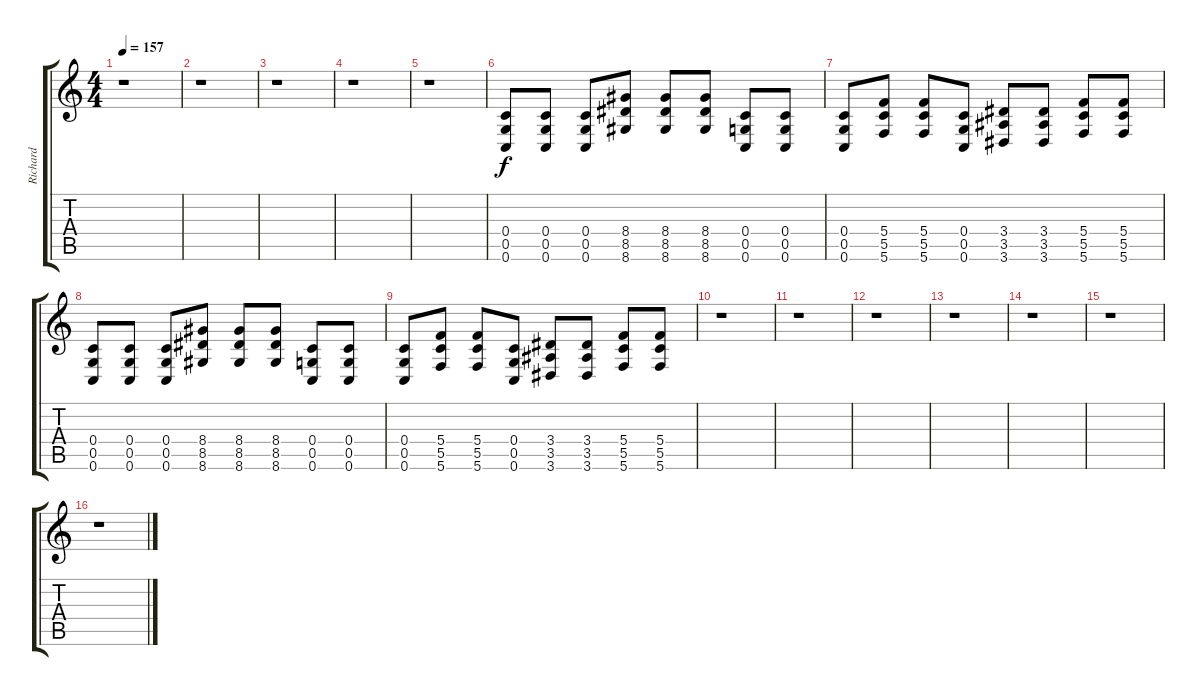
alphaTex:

\track ("Richard" "Richard") {instrument overdrivenguitar}
\staff {score tabs}
\tuning (D4 A3 F3 C3 G2 C2) {hide}
\ts (4 4)
\tempo 157
\clef g2
\ks c
r.1{dy f} |
r.1 |
r.1 |
r.1 |
r.1 |
(0.4 0.5 0.6).8 (0.4 0.5 0.6).8 (0.4 0.5 0.6).8 (8.4 8.5 8.6).8 (8.4 8.5 8.6).8 (8.4 8.5 8.6).8 (0.4 0.5 0.6).8 (0.4 0.5 0.6).8 |
(0.4 0.5 0.6).8 (5.4 5.5 5.6).8 (5.4 5.5 5.6).8 (0.4 0.5 0.6).8 (3.4 3.5 3.6).8 (3.4 3.5 3.6).8 (5.4 5.5 5.6).8 (5.4 5.5 5.6).8 |
(0.4 0.5 0.6).8 (0.4 0.5 0.6).8 (0.4 0.5 0.6).8 (8.4 8.5 8.6).8 (8.4 8.5 8.6).8 (8.4 8.5 8.6).8 (0.4 0.5 0.6).8 (0.4 0.5 0.6).8 |
(0.4 0.5 0.6).8 (5.4 5.5 5.6).8 (5.4 5.5 5.6).8 (0.4 0.5 0.6).8 (3.4 3.5 3.6).8 (3.4 3.5 3.6).8 (5.4 5.5 5.6).8 (5.4 5.5 5.6).8 |
r.1 |
r.1 |
r.1 |
r.1 |
r.1 |
r.1 |
r.1
